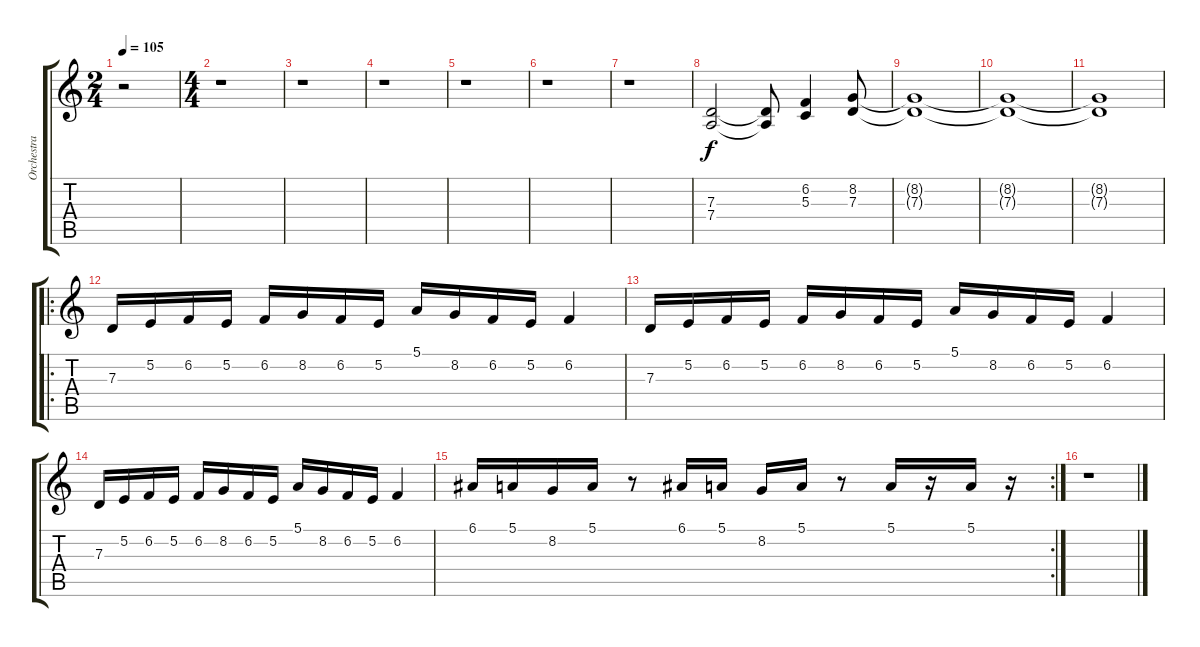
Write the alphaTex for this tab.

\track ("Orchestra" "Orchestra") {instrument stringensemble1}
\staff {score tabs}
\tuning (E4 B3 G3 D3 A2 E2) {hide}
\ts (2 4)
\tempo 105
\clef g2
\ks c
r.2{dy f} |
\ts (4 4)
r.1 |
r.1 |
r.1 |
r.1 |
r.1 |
r.1 |
(7.3 7.4).2 (7.3{t} 7.4{t}).8 (6.2 5.3).4 (8.2 7.3).8 |
(8.2{t} 7.3{t}).1 |
(8.2{t} 7.3{t}).1 |
(8.2{t} 7.3{t}).1 |
\ro
7.3.16 5.2.16 6.2.16 5.2.16 6.2.16 8.2.16 6.2.16 5.2.16 5.1.16 8.2.16 6.2.16 5.2.16 6.2.4 |
7.3.16 5.2.16 6.2.16 5.2.16 6.2.16 8.2.16 6.2.16 5.2.16 5.1.16 8.2.16 6.2.16 5.2.16 6.2.4 |
7.3.16 5.2.16 6.2.16 5.2.16 6.2.16 8.2.16 6.2.16 5.2.16 5.1.16 8.2.16 6.2.16 5.2.16 6.2.4 |
\rc 2
6.1.16 5.1.16 8.2.16 5.1.16 r.8 6.1.16 5.1.16 8.2.16 5.1.16 r.8 5.1.16 r.16 5.1.16 r.16 |
r.1
